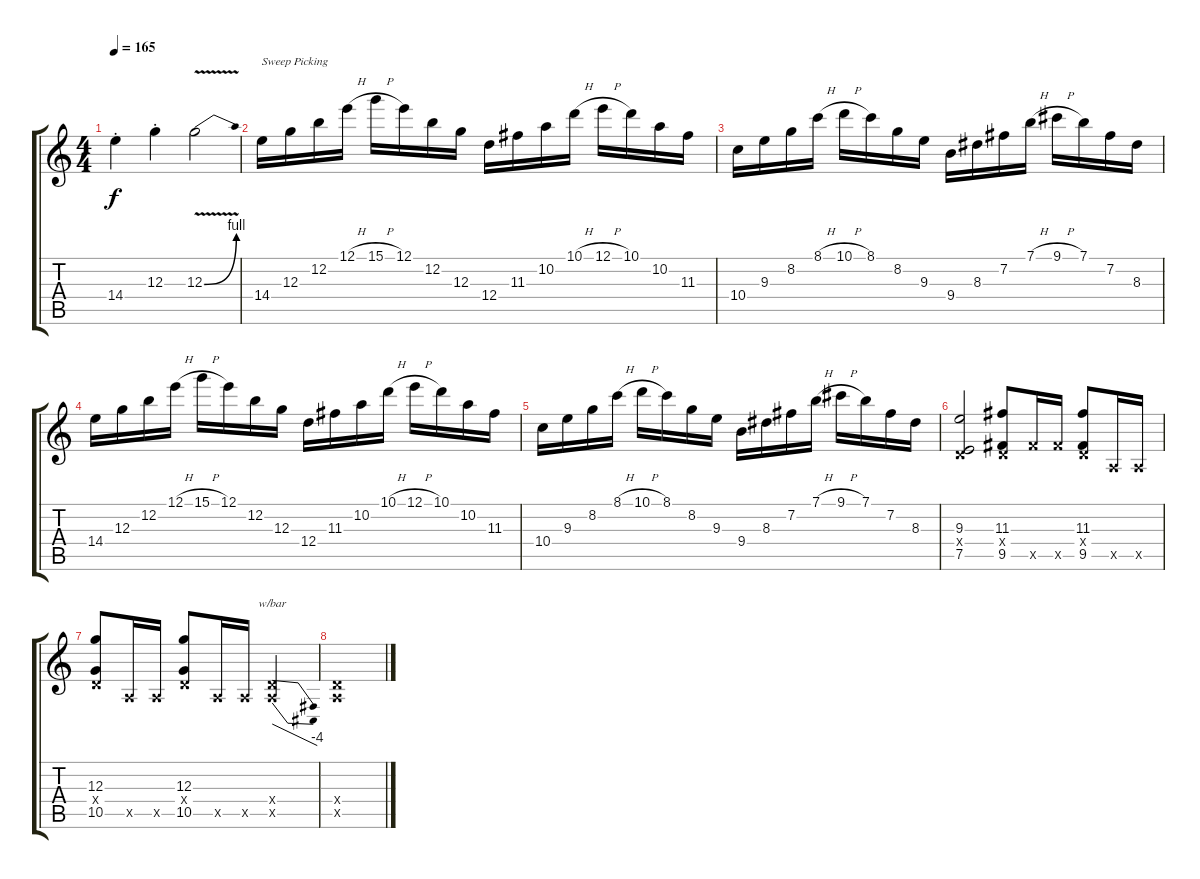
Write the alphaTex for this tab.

\track "" {instrument distortionguitar}
\staff {score tabs}
\tuning (E4 B3 G3 D3 A2 E2) {hide}
\ts (4 4)
\tempo 165
\clef g2
\ks c
14.4{st}.4{dy f} 12.3{st}.4 12.3{be (bend 0 0 60 4) v}.2 |
14.4.16{txt "Sweep Picking"} 12.3.16 12.2.16 12.1{h}.16 15.1{h}.16 12.1.16 12.2.16 12.3.16 12.4.16 11.3.16 10.2.16 10.1{h}.16 12.1{h}.16 10.1.16 10.2.16 11.3.16 |
10.4.16 9.3.16 8.2.16 8.1{h}.16 10.1{h}.16 8.1.16 8.2.16 9.3.16 9.4.16 8.3.16 7.2.16 7.1{h}.16 9.1{h}.16 7.1.16 7.2.16 8.3.16 |
14.4.16 12.3.16 12.2.16 12.1{h}.16 15.1{h}.16 12.1.16 12.2.16 12.3.16 12.4.16 11.3.16 10.2.16 10.1{h}.16 12.1{h}.16 10.1.16 10.2.16 11.3.16 |
10.4.16 9.3.16 8.2.16 8.1{h}.16 10.1{h}.16 8.1.16 8.2.16 9.3.16 9.4.16 8.3.16 7.2.16 7.1{h}.16 9.1{h}.16 7.1.16 7.2.16 8.3.16 |
(9.3 0.4{x} 7.5).2 (11.3 0.4{x} 9.5).8 9.5{x}.16 9.5{x}.16 (11.3 0.4{x} 9.5).8 0.5{x}.16 0.5{x}.16 |
(12.3 0.4{x} 10.5).8 0.5{x}.16 0.5{x}.16 (12.3 0.4{x} 10.5).8 0.5{x}.16 0.5{x}.16 (0.4{x} 0.5{x}).2{tbe (dive default 0 0 60 -16)} |
(0.4{x} 0.5{x}).1
